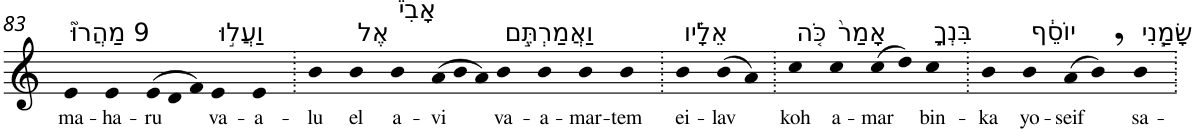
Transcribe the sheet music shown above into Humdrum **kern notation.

**kern	**text
*part1	*part1
*staff1	*staff1
*I"Piano	*
*I'Pno	*
!!LO:PB:g=z
*clefG2	*
*k[]	*
=83	=83
!LO:TX:a:t=9 מַהֲרוּ֮	!
!	!LO:LY:b
4e	ma-
!	!LO:LY:b
4e	-ha-
*Xtuplet	*
!	!LO:LY:b
(>12e	-ru
12d	.
12f)	.
!LO:TX:a:t=וַעֲל֣וּ	!
!	!LO:LY:b
4e	va-
!	!LO:LY:b
4e	-a-
=84.	=84.
!	!LO:LY:b
4b	-lu
!LO:TX:a:t=אֶל	!
!	!LO:LY:b
4b	el
!LO:TX:a:t=אָבִי֒	!
!	!LO:LY:b
4b	a-
!	!LO:LY:b
(>12a	-vi
12b	.
12a)	.
!LO:TX:a:t=וַאֲמַרְתֶּ֣ם	!
!	!LO:LY:b
4b	va-
!	!LO:LY:b
4b	-a-
!	!LO:LY:b
4b	-mar-
!	!LO:LY:b
4b	-tem
=85.	=85.
!LO:TX:a:t=אֵלָ֗יו	!
!	!LO:LY:b
4b	ei-
!	!LO:LY:b
(>8b	-lav
8a)	.
=86.	=86.
!LO:TX:a:t=כֹּ֤ה	!
!	!LO:LY:b
4cc	koh
!LO:TX:a:t=אָמַר֙	!
!	!LO:LY:b
4cc	a-
!	!LO:LY:b
(>8cc	-mar
8dd)	.
!LO:TX:a:t=בִּנְךָ֣	!
!	!LO:LY:b
4cc	bin-
=87.	=87.
!	!LO:LY:b
4b	-ka
!LO:TX:a:t=יוֹסֵ֔ף	!
!	!LO:LY:b
4b	yo-
!	!LO:LY:b
(>8a	-seif
8b,)	.
!LO:TX:a:t=שָׂמַ֧נִי	!
!	!LO:LY:b
4b	sa-
=.	=.
*-	*-
